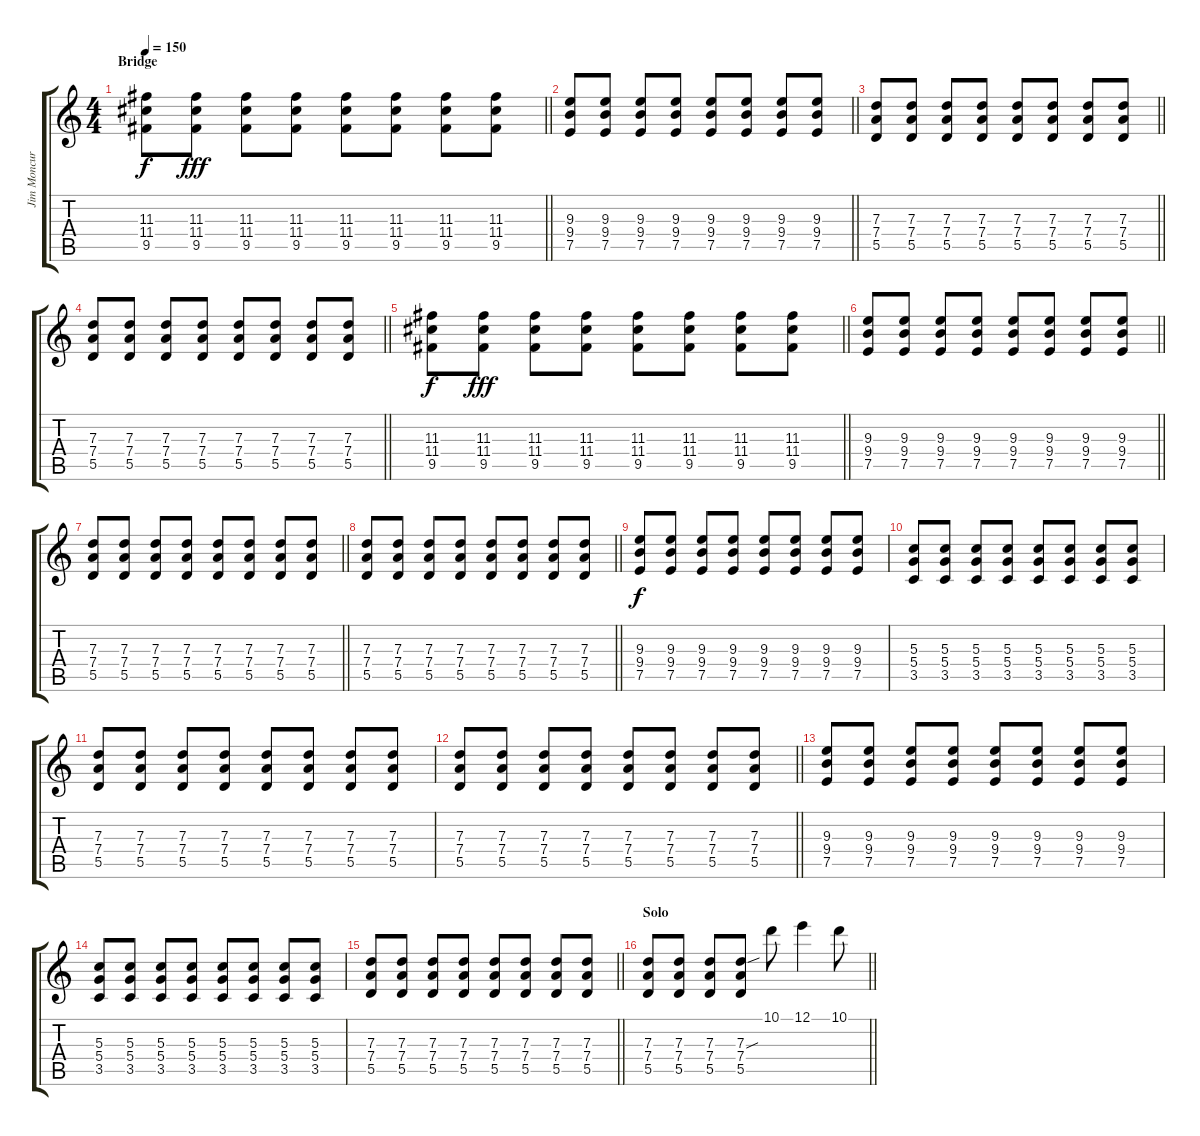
\track ("Jim Moncur - Guitar" "Jim Moncur") {instrument overdrivenguitar}
\staff {score tabs}
\tuning (E4 B3 G3 D3 A2 E2) {hide}
\ts (4 4)
\section ("" "Bridge")
\tempo 150
\clef g2
\barLineRight lightlight
\ks c
(11.3 11.4 9.5).8{dy f} (11.3 11.4 9.5).8{dy fff} (11.3 11.4 9.5).8 (11.3 11.4 9.5).8 (11.3 11.4 9.5).8 (11.3 11.4 9.5).8 (11.3 11.4 9.5).8 (11.3 11.4 9.5).8 |
\barLineRight lightlight
(9.3 9.4 7.5).8 (9.3 9.4 7.5).8 (9.3 9.4 7.5).8 (9.3 9.4 7.5).8 (9.3 9.4 7.5).8 (9.3 9.4 7.5).8 (9.3 9.4 7.5).8 (9.3 9.4 7.5).8 |
\barLineRight lightlight
(7.3 7.4 5.5).8 (7.3 7.4 5.5).8 (7.3 7.4 5.5).8 (7.3 7.4 5.5).8 (7.3 7.4 5.5).8 (7.3 7.4 5.5).8 (7.3 7.4 5.5).8 (7.3 7.4 5.5).8 |
\barLineRight lightlight
(7.3 7.4 5.5).8 (7.3 7.4 5.5).8 (7.3 7.4 5.5).8 (7.3 7.4 5.5).8 (7.3 7.4 5.5).8 (7.3 7.4 5.5).8 (7.3 7.4 5.5).8 (7.3 7.4 5.5).8 |
\barLineRight lightlight
(11.3 11.4 9.5).8{dy f} (11.3 11.4 9.5).8{dy fff} (11.3 11.4 9.5).8 (11.3 11.4 9.5).8 (11.3 11.4 9.5).8 (11.3 11.4 9.5).8 (11.3 11.4 9.5).8 (11.3 11.4 9.5).8 |
\barLineRight lightlight
(9.3 9.4 7.5).8 (9.3 9.4 7.5).8 (9.3 9.4 7.5).8 (9.3 9.4 7.5).8 (9.3 9.4 7.5).8 (9.3 9.4 7.5).8 (9.3 9.4 7.5).8 (9.3 9.4 7.5).8 |
\barLineRight lightlight
(7.3 7.4 5.5).8 (7.3 7.4 5.5).8 (7.3 7.4 5.5).8 (7.3 7.4 5.5).8 (7.3 7.4 5.5).8 (7.3 7.4 5.5).8 (7.3 7.4 5.5).8 (7.3 7.4 5.5).8 |
\barLineRight lightlight
(7.3 7.4 5.5).8 (7.3 7.4 5.5).8 (7.3 7.4 5.5).8 (7.3 7.4 5.5).8 (7.3 7.4 5.5).8 (7.3 7.4 5.5).8 (7.3 7.4 5.5).8 (7.3 7.4 5.5).8 |
(9.3 9.4 7.5).8{dy f} (9.3 9.4 7.5).8 (9.3 9.4 7.5).8 (9.3 9.4 7.5).8 (9.3 9.4 7.5).8 (9.3 9.4 7.5).8 (9.3 9.4 7.5).8 (9.3 9.4 7.5).8 |
(5.3 5.4 3.5).8 (5.3 5.4 3.5).8 (5.3 5.4 3.5).8 (5.3 5.4 3.5).8 (5.3 5.4 3.5).8 (5.3 5.4 3.5).8 (5.3 5.4 3.5).8 (5.3 5.4 3.5).8 |
(7.3 7.4 5.5).8 (7.3 7.4 5.5).8 (7.3 7.4 5.5).8 (7.3 7.4 5.5).8 (7.3 7.4 5.5).8 (7.3 7.4 5.5).8 (7.3 7.4 5.5).8 (7.3 7.4 5.5).8 |
\barLineRight lightlight
(7.3 7.4 5.5).8 (7.3 7.4 5.5).8 (7.3 7.4 5.5).8 (7.3 7.4 5.5).8 (7.3 7.4 5.5).8 (7.3 7.4 5.5).8 (7.3 7.4 5.5).8 (7.3 7.4 5.5).8 |
(9.3 9.4 7.5).8 (9.3 9.4 7.5).8 (9.3 9.4 7.5).8 (9.3 9.4 7.5).8 (9.3 9.4 7.5).8 (9.3 9.4 7.5).8 (9.3 9.4 7.5).8 (9.3 9.4 7.5).8 |
(5.3 5.4 3.5).8 (5.3 5.4 3.5).8 (5.3 5.4 3.5).8 (5.3 5.4 3.5).8 (5.3 5.4 3.5).8 (5.3 5.4 3.5).8 (5.3 5.4 3.5).8 (5.3 5.4 3.5).8 |
\barLineRight lightlight
(7.3 7.4 5.5).8 (7.3 7.4 5.5).8 (7.3 7.4 5.5).8 (7.3 7.4 5.5).8 (7.3 7.4 5.5).8 (7.3 7.4 5.5).8 (7.3 7.4 5.5).8 (7.3 7.4 5.5).8 |
\section ("" "Solo")
\barLineRight lightlight
(7.3 7.4 5.5).8 (7.3 7.4 5.5).8 (7.3 7.4 5.5).8 (7.3{sou} 7.4 5.5).8 10.1.8 12.1.4 10.1.8
